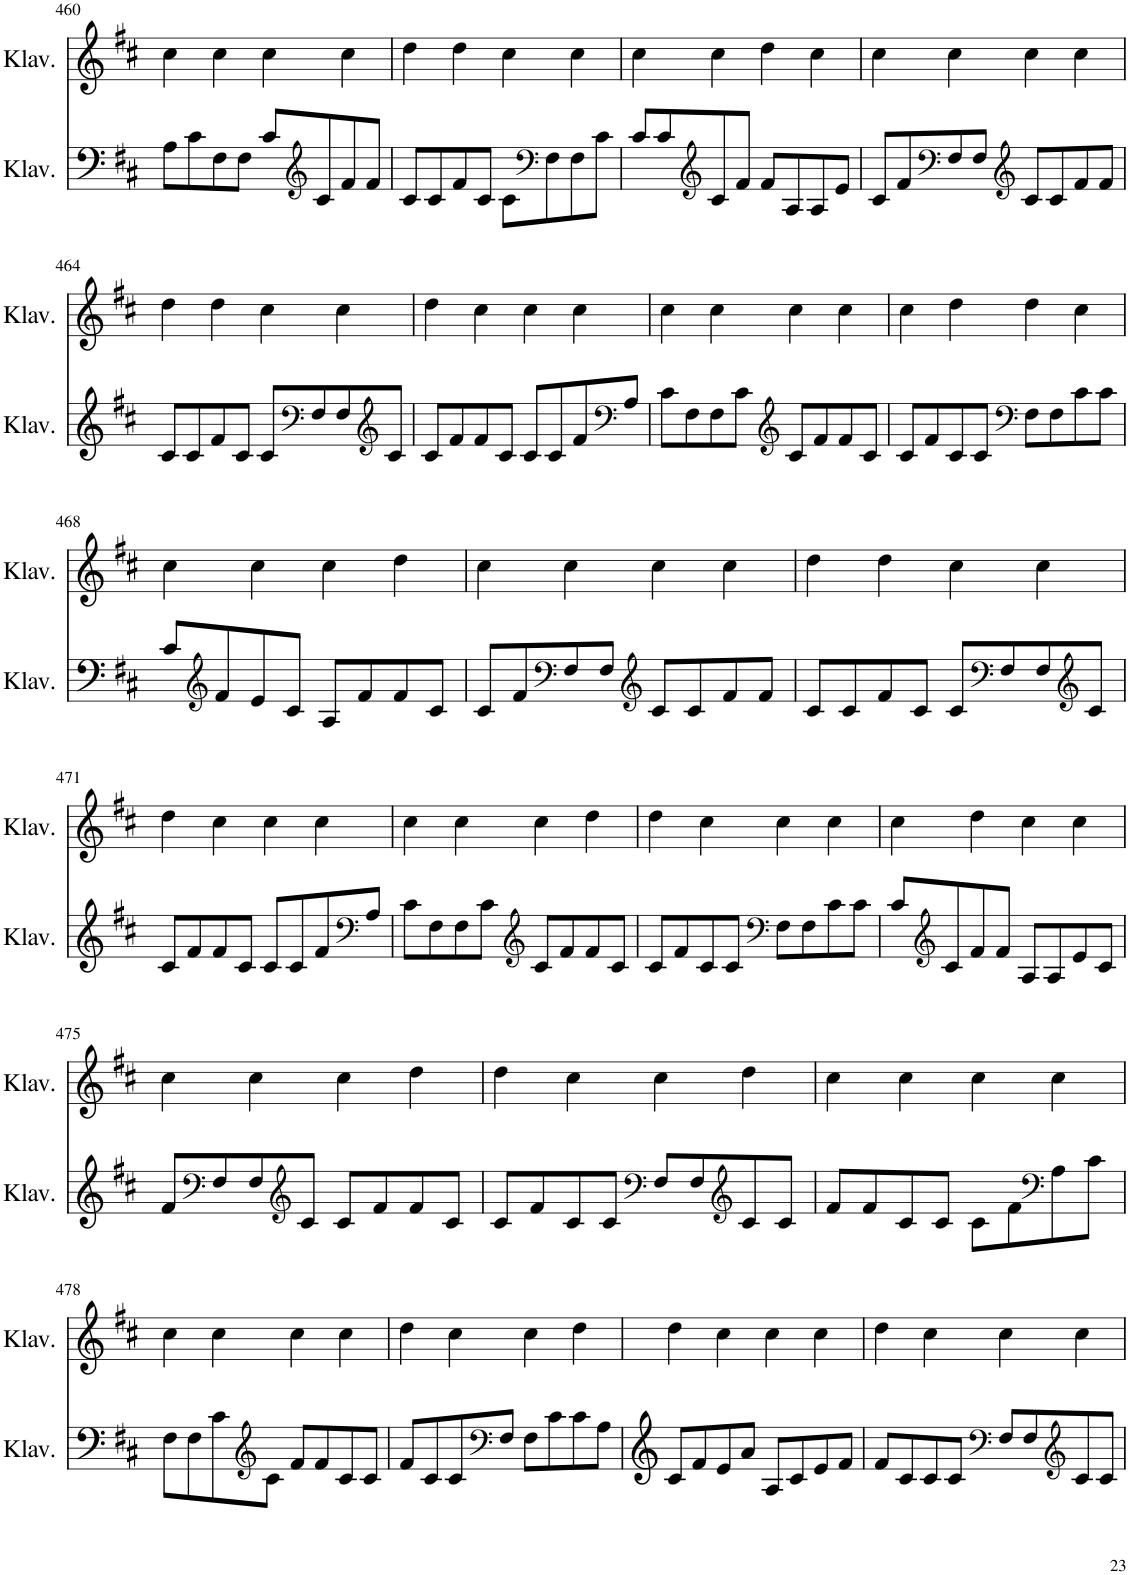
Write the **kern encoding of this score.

**kern	**kern
*part2	*part1
*staff2	*staff1
*I"Klavier	*I"Klavier
*I'Klav.	*I'Klav.
!!LO:PB:g=z
*clefF4	*clefG2
*k[f#c#]	*k[f#c#]
*M4/4	*M4/4
=460	=460
8A\L	4cc#\
8c#\	.
8F#\	4cc#\
8F#\J	.
8c#/L	4cc#\
*clefG2	*
8c#/	.
8f#/	4cc#\
8f#/J	.
=461	=461
8c#/L	4dd\
8c#/	.
8f#/	4dd\
8c#/J	.
8c#\L	4cc#\
*clefF4	*
8F#\	.
8F#\	4cc#\
8c#\J	.
=462	=462
8c#/L	4cc#\
8c#/	.
*clefG2	*
8c#/	4cc#\
8f#/J	.
8f#/L	4dd\
8A/	.
8A/	4cc#\
8e/J	.
=463	=463
8c#/L	4cc#\
8f#/	.
*clefF4	*
8F#/	4cc#\
8F#/J	.
*clefG2	*
8c#/L	4cc#\
8c#/	.
8f#/	4cc#\
8f#/J	.
!!LO:LB:g=z
=464	=464
8c#/L	4dd\
8c#/	.
8f#/	4dd\
8c#/J	.
8c#/L	4cc#\
*clefF4	*
8F#/	.
8F#/	4cc#\
*clefG2	*
8c#/J	.
=465	=465
8c#/L	4dd\
8f#/	.
8f#/	4cc#\
8c#/J	.
8c#/L	4cc#\
8c#/	.
8f#/	4cc#\
*clefF4	*
8A/J	.
=466	=466
8c#\L	4cc#\
8F#\	.
8F#\	4cc#\
8c#\J	.
*clefG2	*
8c#/L	4cc#\
8f#/	.
8f#/	4cc#\
8c#/J	.
=467	=467
8c#/L	4cc#\
8f#/	.
8c#/	4dd\
8c#/J	.
*clefF4	*
8F#\L	4dd\
8F#\	.
8c#\	4cc#\
8c#\J	.
!!LO:LB:g=z
=468	=468
8c#/L	4cc#\
*clefG2	*
8f#/	.
8e/	4cc#\
8c#/J	.
8A/L	4cc#\
8f#/	.
8f#/	4dd\
8c#/J	.
=469	=469
8c#/L	4cc#\
8f#/	.
*clefF4	*
8F#/	4cc#\
8F#/J	.
*clefG2	*
8c#/L	4cc#\
8c#/	.
8f#/	4cc#\
8f#/J	.
=470	=470
8c#/L	4dd\
8c#/	.
8f#/	4dd\
8c#/J	.
8c#/L	4cc#\
*clefF4	*
8F#/	.
8F#/	4cc#\
*clefG2	*
8c#/J	.
!!LO:LB:g=z
=471	=471
8c#/L	4dd\
8f#/	.
8f#/	4cc#\
8c#/J	.
8c#/L	4cc#\
8c#/	.
8f#/	4cc#\
*clefF4	*
8A/J	.
=472	=472
8c#\L	4cc#\
8F#\	.
8F#\	4cc#\
8c#\J	.
*clefG2	*
8c#/L	4cc#\
8f#/	.
8f#/	4dd\
8c#/J	.
=473	=473
8c#/L	4dd\
8f#/	.
8c#/	4cc#\
8c#/J	.
*clefF4	*
8F#\L	4cc#\
8F#\	.
8c#\	4cc#\
8c#\J	.
=474	=474
8c#/L	4cc#\
*clefG2	*
8c#/	.
8f#/	4dd\
8f#/J	.
8A/L	4cc#\
8A/	.
8e/	4cc#\
8c#/J	.
!!LO:LB:g=z
=475	=475
8f#/L	4cc#\
*clefF4	*
8F#/	.
8F#/	4cc#\
*clefG2	*
8c#/J	.
8c#/L	4cc#\
8f#/	.
8f#/	4dd\
8c#/J	.
=476	=476
8c#/L	4dd\
8f#/	.
8c#/	4cc#\
8c#/J	.
*clefF4	*
8F#/L	4cc#\
8F#/	.
*clefG2	*
8c#/	4dd\
8c#/J	.
=477	=477
8f#/L	4cc#\
8f#/	.
8c#/	4cc#\
8c#/J	.
8c#\L	4cc#\
8f#\	.
*clefF4	*
8A\	4cc#\
8c#\J	.
!!LO:LB:g=z
=478	=478
8F#\L	4cc#\
8F#\	.
8c#\	4cc#\
*clefG2	*
8c#\J	.
8f#/L	4cc#\
8f#/	.
8c#/	4cc#\
8c#/J	.
=479	=479
8f#/L	4dd\
8c#/	.
8c#/	4cc#\
*clefF4	*
8F#/J	.
8F#\L	4cc#\
8c#\	.
8c#\	4dd\
8A\J	.
=480	=480
8c#/L	4dd\
8f#/	.
8e/	4cc#\
8a/J	.
8A/L	4cc#\
8c#/	.
8e/	4cc#\
8f#/J	.
=481	=481
8f#/L	4dd\
8c#/	.
8c#/	4cc#\
8c#/J	.
*clefF4	*
8F#/L	4cc#\
8F#/	.
*clefG2	*
8c#/	4cc#\
8c#/J	.
=	=
*-	*-
